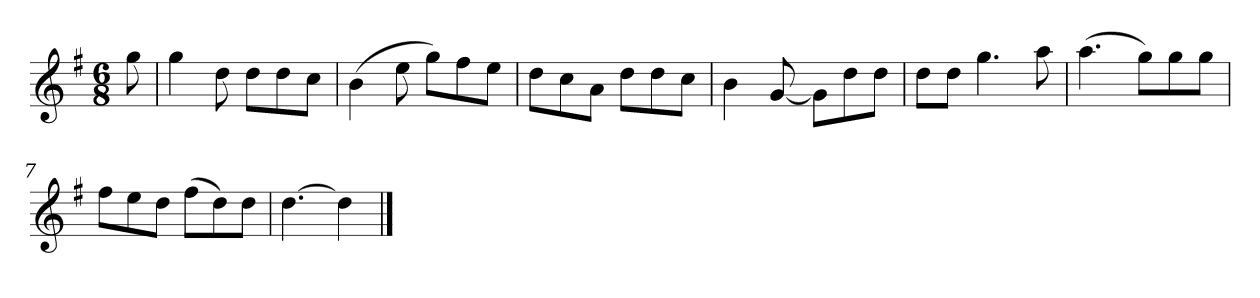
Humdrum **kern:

**kern
*part1
*staff1
*k[f#]
*M6/8
*MM120
=
8gg
=1
4gg
8dd
8ddL
8dd
8ccJ
=2
(4b
8ee
8ggL)
8ff#
8eeJ
=3
8ddL
8cc
8aJ
8ddL
8dd
8ccJ
=4
4b
[8g
8gL]
8dd
8ddJ
=5
8ddL
8ddJ
4.gg
8aa
=6
(4.aa
8ggL)
8gg
8ggJ
=7
8ff#L
8ee
8ddJ
(8ff#L
8dd)
8ddJ
=8
[4.dd
4dd]
==
*-
